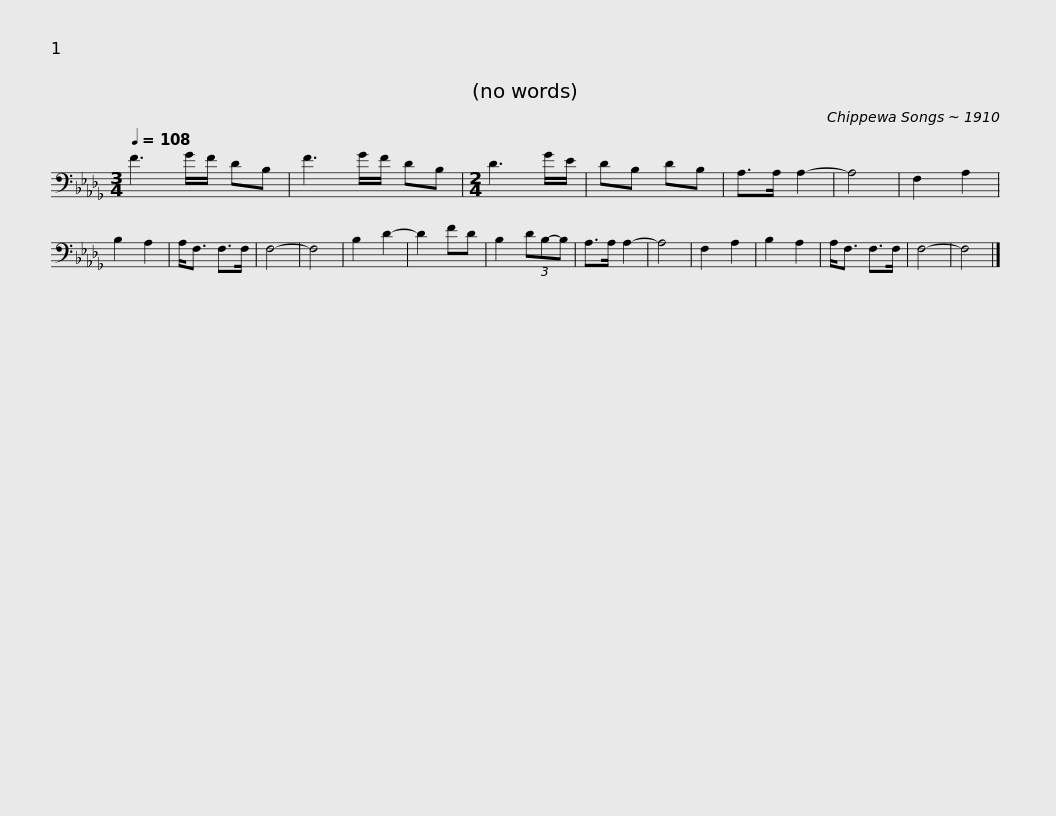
X:1
L:1/8
Q:1/4=108
M:3/4
I:linebreak $
K:Db
V:1 bass
V:1
 F3 G/F/ DB, | F3 G/F/ DB, |[M:2/4] D3 G/E/ | DB, DB, | A,>A, A,2- | %5
 A,4 | F,2 A,2 | B,2 A,2 | A,<F, F,>F, | F,4- | %10
 F,4 |$ B,2 D2- | D2 FD | B,2 (3DB,-B, | A,>A, A,2- | %15
 A,4 | F,2 A,2 | B,2 A,2 | A,<F, F,>F, | F,4- | %20
 F,4 |] %21
